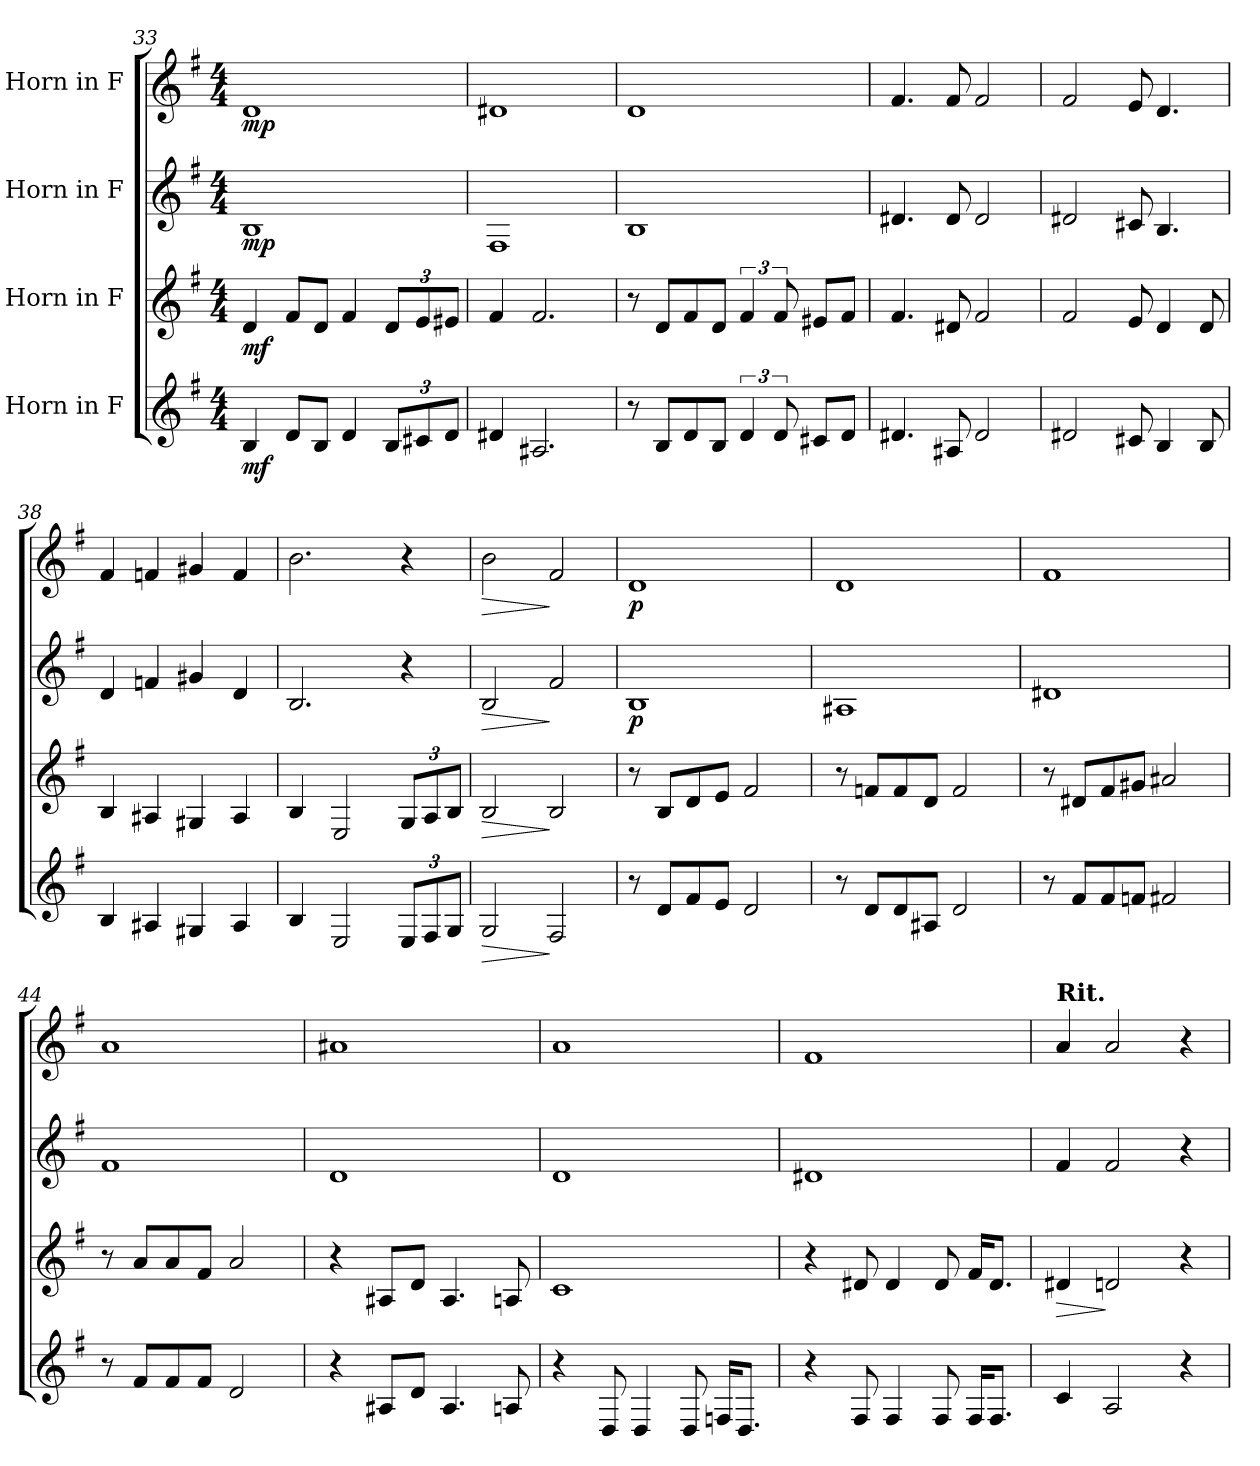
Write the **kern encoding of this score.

**kern	**dynam	**kern	**dynam	**kern	**dynam	**kern	**dynam
*part4	*part4	*part3	*part3	*part2	*part2	*part1	*part1
*staff4	*staff4	*staff3	*staff3	*staff2	*staff2	*staff1	*staff1
*I"Horn in F	*	*I"Horn in F	*	*I"Horn in F	*	*I"Horn in F	*
!!LO:LB:g=z
*clefG2	*	*clefG2	*	*clefG2	*	*clefG2	*
*ITrd4c7	*	*ITrd4c7	*	*ITrd4c7	*	*ITrd4c7	*
*k[]	*	*k[]	*	*k[]	*	*k[]	*
*M4/4	*	*M4/4	*	*M4/4	*	*M4/4	*
=33	=33	=33	=33	=33	=33	=33	=33
!	!LO:DY:b	!	!LO:DY:b	!	!LO:DY:b	!	!LO:DY:b
4E/	mf	4G/	mf	1E	mp	1G	mp
8G/L	.	8B/L	.	.	.	.	.
8E/J	.	8G/J	.	.	.	.	.
4G/	.	4B/	.	.	.	.	.
*Xbrackettup	*	*Xbrackettup	*	*	*	*	*
12E/L	.	12G/L	.	.	.	.	.
12F#X/	.	12A/	.	.	.	.	.
12G/J	.	12A#X/J	.	.	.	.	.
=34	=34	=34	=34	=34	=34	=34	=34
4G#X/	.	4B/	.	1BB	.	1G#X	.
2.D#X/	.	2.B/	.	.	.	.	.
=35	=35	=35	=35	=35	=35	=35	=35
8r	.	8r	.	1E	.	1G	.
8E/L	.	8G/L	.	.	.	.	.
8G/	.	8B/	.	.	.	.	.
8E/J	.	8G/J	.	.	.	.	.
*brackettup	*	*brackettup	*	*	*	*	*
6G/	.	6B/	.	.	.	.	.
12G/	.	12B/	.	.	.	.	.
8F#X/L	.	8A#X/L	.	.	.	.	.
8G/J	.	8B/J	.	.	.	.	.
=36	=36	=36	=36	=36	=36	=36	=36
4.G#X/	.	4.B/	.	4.G#X/	.	4.B/	.
8D#X/	.	8G#X/	.	8G#/	.	8B/	.
2G#/	.	2B/	.	2G#/	.	2B/	.
=37	=37	=37	=37	=37	=37	=37	=37
2G#X/	.	2B/	.	2G#X/	.	2B/	.
8F#X/	.	8A/	.	8F#X/	.	8A/	.
4E/	.	4G/	.	4.E/	.	4.G/	.
8E/	.	8G/	.	.	.	.	.
!!LO:PB:g=z
=38	=38	=38	=38	=38	=38	=38	=38
4E/	.	4E/	.	4G/	.	4B/	.
4D#X/	.	4D#X/	.	4B-X/	.	4B-X/	.
4C#X/	.	4C#X/	.	4c#X/	.	4c#X/	.
4D#/	.	4D#/	.	4G/	.	4B-/	.
=39	=39	=39	=39	=39	=39	=39	=39
4E/	.	4E/	.	2.E/	.	2.e\	.
2AA/	.	2AA/	.	.	.	.	.
*Xbrackettup	*	*Xbrackettup	*	*	*	*	*
12AA/L	.	12C/L	.	4r	.	4r	.
12BB/	.	12D/	.	.	.	.	.
12C/J	.	12E/J	.	.	.	.	.
=40	=40	=40	=40	=40	=40	=40	=40
!	!LO:HP:b	!	!LO:HP:b	!	!LO:HP:b	!	!LO:HP:b
2C/	>	2E/	>	2E/	>	2e\	>
2BB/	]	2E/	]	2B/	]	2B/	]
=41	=41	=41	=41	=41	=41	=41	=41
!	!	!	!	!	!LO:DY:b	!	!LO:DY:b
8r	.	8r	.	1E	p	1G	p
8G/L	.	8E/L	.	.	.	.	.
8B/	.	8G/	.	.	.	.	.
8A/J	.	8A/J	.	.	.	.	.
2G/	.	2B/	.	.	.	.	.
=42	=42	=42	=42	=42	=42	=42	=42
8r	.	8r	.	1D#X	.	1G	.
8G/L	.	8B-X/L	.	.	.	.	.
8G/	.	8B-/	.	.	.	.	.
8D#X/J	.	8G/J	.	.	.	.	.
2G/	.	2B-/	.	.	.	.	.
=43	=43	=43	=43	=43	=43	=43	=43
8r	.	8r	.	1G#X	.	1B	.
8B/L	.	8G#X/L	.	.	.	.	.
8B/	.	8B/	.	.	.	.	.
8B-X/J	.	8c#X/J	.	.	.	.	.
2Bn/	.	2d#X/	.	.	.	.	.
!!LO:LB:g=z
=44	=44	=44	=44	=44	=44	=44	=44
8r	.	8r	.	1B	.	1d	.
8B/L	.	8d/L	.	.	.	.	.
8B/	.	8d/	.	.	.	.	.
8B/J	.	8B/J	.	.	.	.	.
2G/	.	2d/	.	.	.	.	.
=45	=45	=45	=45	=45	=45	=45	=45
4r	.	4r	.	1G	.	1d#X	.
8D#X/L	.	8D#X/L	.	.	.	.	.
8G/J	.	8G/J	.	.	.	.	.
4.D#/	.	4.D#/	.	.	.	.	.
8Dn/	.	8Dn/	.	.	.	.	.
=46	=46	=46	=46	=46	=46	=46	=46
4r	.	1F	.	1G	.	1d	.
8GG/	.	.	.	.	.	.	.
4GG/	.	.	.	.	.	.	.
8GG/	.	.	.	.	.	.	.
16BB-X/KL	.	.	.	.	.	.	.
8.GG/J	.	.	.	.	.	.	.
=47	=47	=47	=47	=47	=47	=47	=47
4r	.	4r	.	1G#X	.	1B	.
8BB/	.	8G#X/	.	.	.	.	.
4BB/	.	4G#/	.	.	.	.	.
8BB/	.	8G#/	.	.	.	.	.
16BB/KL	.	16B/KL	.	.	.	.	.
8.BB/J	.	8.G#/J	.	.	.	.	.
=48	=48	=48	=48	=48	=48	=48	=48
!	!	!	!	!	!	!LO:TX:a:B:t=Rit.	!
!	!	!	!LO:HP:b	!	!	!	!
!	!	!	!LO:HP:n=1:b	!	!	!	!
!	!	!	!LO:HP:n=1:b	!	!	!	!
4F/	.	4G#X/	> > >	4B/	.	4d/	.
2D/	.	2Gn/	]	2B/	.	2d/	.
4r	.	4r	]	4r	.	4r	.
.	.	.	]	.	.	.	.
=	=	=	=	=	=	=	=
*-	*-	*-	*-	*-	*-	*-	*-
